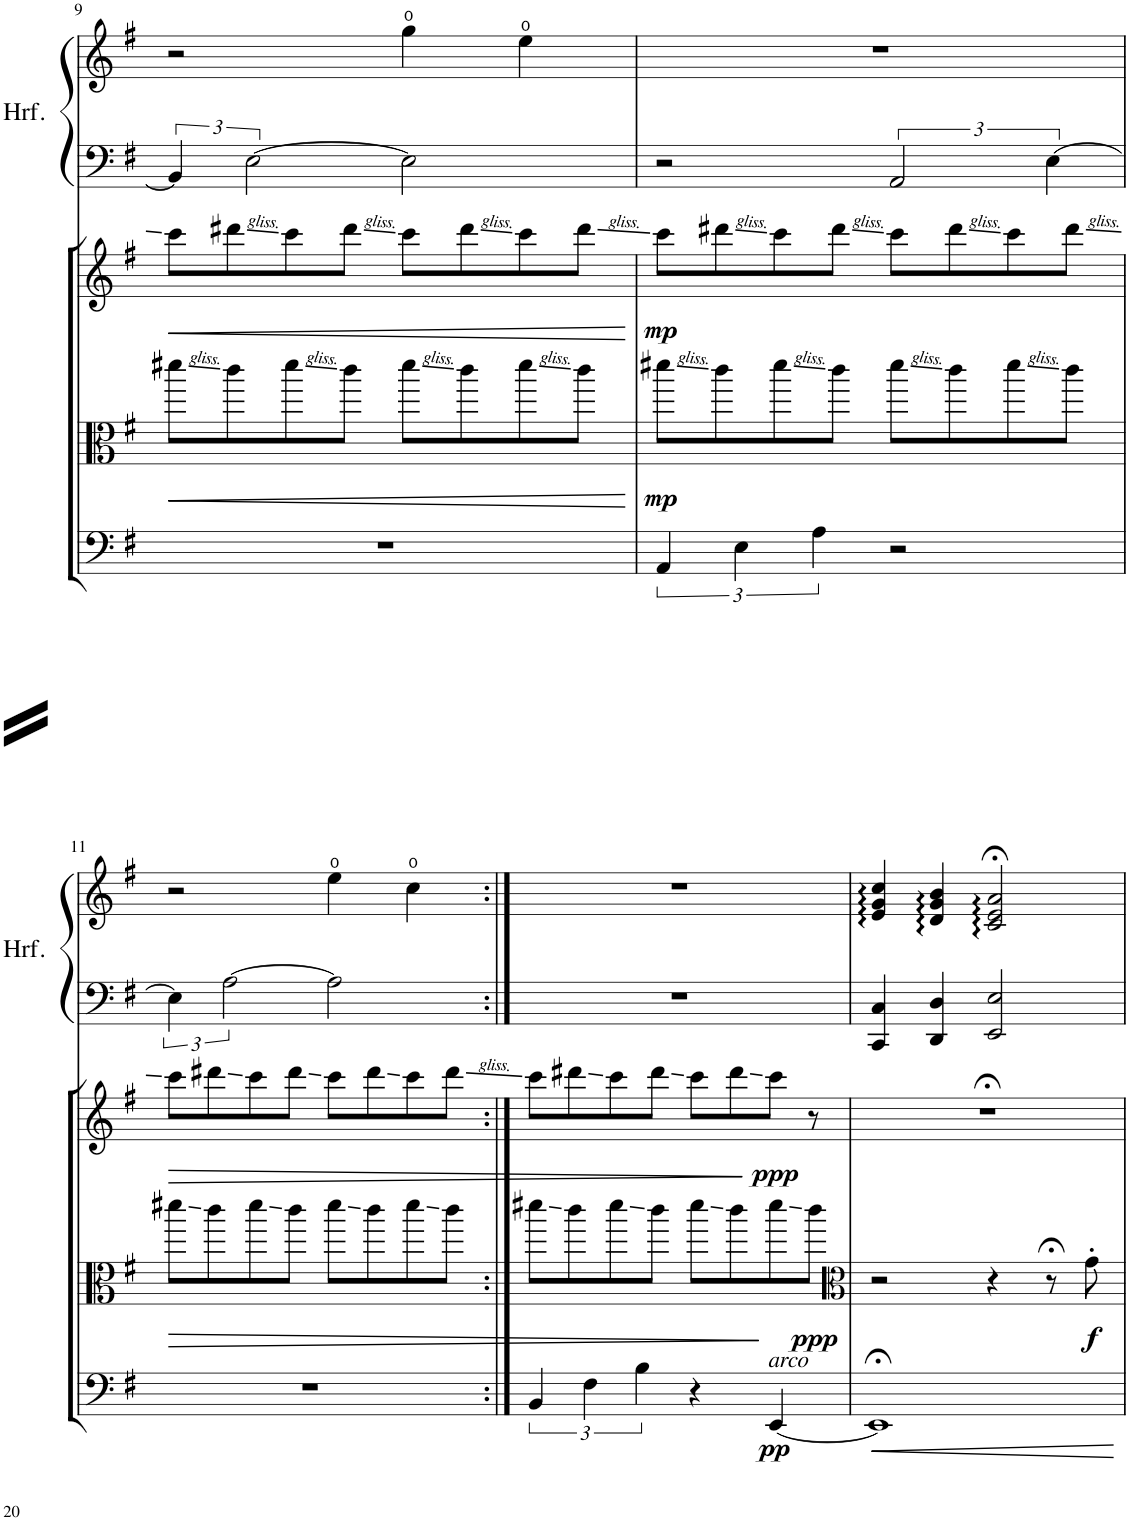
**kern	**dynam	**kern	**dynam	**kern	**dynam	**kern	**kern
*part4	*part4	*part3	*part3	*part2	*part2	*part1	*part1
*staff5	*staff5	*staff4	*staff4	*staff3	*staff3	*staff2	*staff1
*I"Violoncello	*	*I"Viola	*	*I"Housle	*	*I"Harfa	*
*I'Vc	*	*I'Vla	*	*	*	*	*
!!LO:PB:g=z
*clefF4	*	*clefC3	*	*clefG2	*	*clefF4	*clefG2
*k[f#]	*	*k[f#]	*	*k[f#]	*	*k[f#]	*k[f#]
*M4/4	*	*M4/4	*	*M4/4	*	*M4/4	*M4/4
=9	=9	=9	=9	=9	=9	=9	=9
!	!	!	!LO:HP:b	!	!LO:HP:b	!	!
1r	.	8ddd#X\L	<	8ccc\L	<	6BB/]	2r
.	.	8ccc\	.	8ddd#X\	.	.	.
.	.	.	.	.	.	[3E\	.
.	.	8ddd#\	.	8ccc\	.	.	.
.	.	8ccc\J	.	8ddd#\J	.	.	.
.	.	8ddd#\L	.	8ccc\L	.	2E\]	4gg\
.	.	8ccc\	.	8ddd#\	.	.	.
.	.	8ddd#\	.	8ccc\	.	.	4ee\
.	.	8ccc\J	.	8ddd#\J	.	.	.
.	.	.	[	.	[	.	.
=10	=10	=10	=10	=10	=10	=10	=10
!	!	!	!LO:DY:b	!	!LO:DY:b	!	!
6AA/	.	8ddd#X\L	mp	8ccc\L	mp	2r	1r
.	.	8ccc\	.	8ddd#X\	.	.	.
6E\	.	.	.	.	.	.	.
.	.	8ddd#\	.	8ccc\	.	.	.
6A\	.	.	.	.	.	.	.
.	.	8ccc\J	.	8ddd#\J	.	.	.
2r	.	8ddd#\L	.	8ccc\L	.	3AA/	.
.	.	8ccc\	.	8ddd#\	.	.	.
.	.	8ddd#\	.	8ccc\	.	.	.
.	.	.	.	.	.	[6E\	.
.	.	8ccc\J	.	8ddd#\J	.	.	.
!!LO:LB:g=z
=11	=11	=11	=11	=11	=11	=11	=11
!	!	!	!LO:HP:b	!	!LO:HP:b	!	!
1r	.	8ddd#X\L	>	8ccc\L	>	6E\]	2r
.	.	8ccc\	.	8ddd#X\	.	.	.
.	.	.	.	.	.	[3A\	.
.	.	8ddd#\	.	8ccc\	.	.	.
.	.	8ccc\J	.	8ddd#\J	.	.	.
.	.	8ddd#\L	.	8ccc\L	.	2A\]	4ee\
.	.	8ccc\	.	8ddd#\	.	.	.
.	.	8ddd#\	.	8ccc\	.	.	4cc\
.	.	8ccc\J	.	8ddd#\J	.	.	.
=12:|!	=12:|!	=12:|!	=12:|!	=12:|!	=12:|!	=12:|!	=12:|!
6BB/	.	8ddd#X\L	.	8ccc\L	.	1r	1r
.	.	8ccc\	.	8ddd#X\	.	.	.
6F#\	.	.	.	.	.	.	.
.	.	8ddd#\	.	8ccc\	.	.	.
6B\	.	.	.	.	.	.	.
.	.	8ccc\J	.	8ddd#\J	.	.	.
4r	.	8ddd#\L	.	8ccc\L	.	.	.
.	.	8ccc\	.	8ddd#\	.	.	.
!LO:TX:a:i:t=arco	!	!	!	!	!	!	!
!	!LO:DY:b	!	!	!	!LO:DY:n=1:b	!	!
[4EE/	pp	8ddd#\	]	8ccc\J	] ppp	.	.
!	!	!	!LO:DY:b	!	!	!	!
.	.	8ccc\J	ppp	8r	.	.	.
=13	=13	=13	=13	=13	=13	=13	=13
*	*	*clefC3	*	*	*	*	*
!	!LO:HP:b	!	!	!	!	!	!
1EE;<]	<	2r	.	1r;<	.	4CC/ 4C/	4e/ 4g/ 4cc/
.	.	.	.	.	.	4DD/ 4D/	4d/ 4g/ 4b/
.	.	4r	.	.	.	2EE/ 2E/	2c/;< 2e/;< 2a/;<
.	.	8r;<	.	.	.	.	.
!	!	!	!LO:DY:b	!	!	!	!
.	.	8g'\	f	.	.	.	.
.	[	.	.	.	.	.	.
=	=	=	=	=	=	=	=
*-	*-	*-	*-	*-	*-	*-	*-
